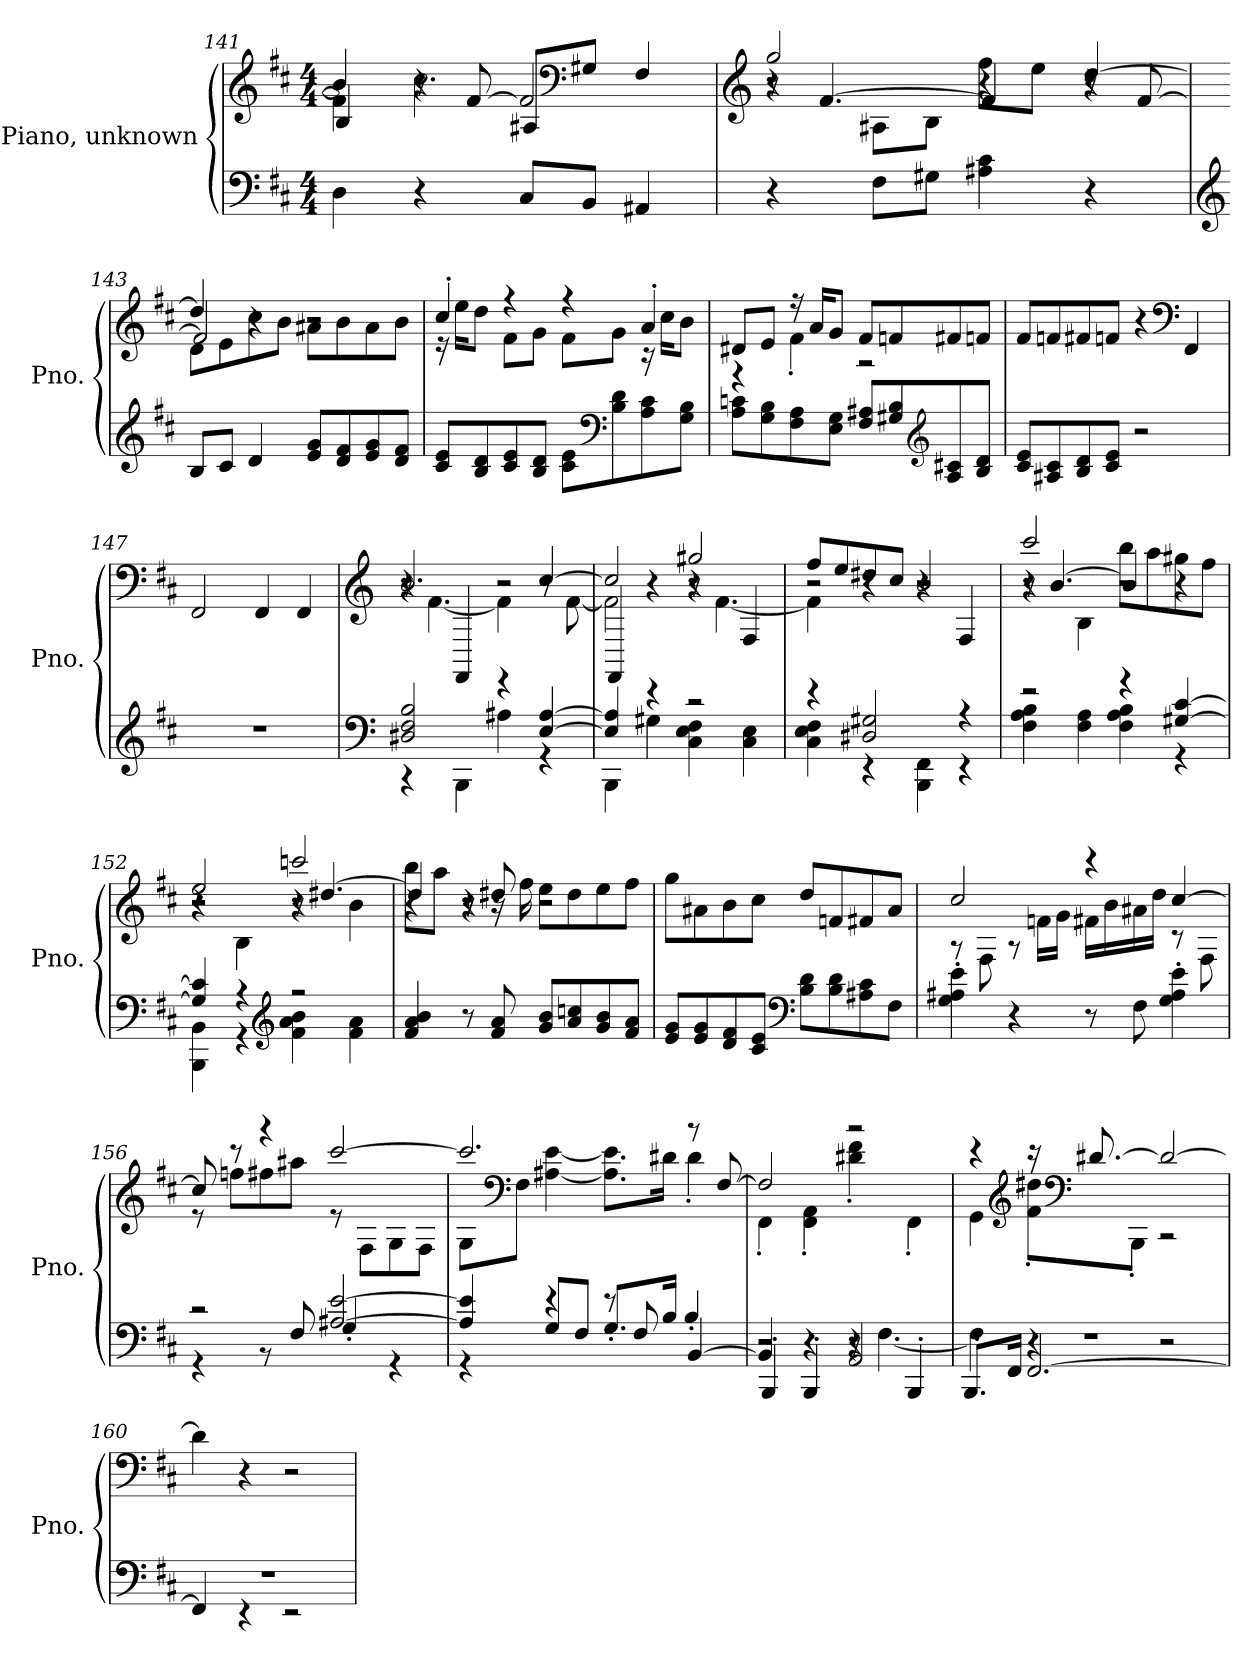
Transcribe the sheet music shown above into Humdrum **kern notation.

**kern	**kern
*part1	*part1
*staff2	*staff1
*I"Piano, unknown	*
*I'Pno.	*
*clefF4	*clefG2
*k[f#c#]	*k[f#c#]
*M4/4	*M4/4
=141	=141
*	*^
*	*	*^
4D\	4b/]	4f#\]	4B/
4r	8r	2.cc#\	4r
.	[8f#/	.	.
8C#/L	2f#/]	.	8A#X/L
*	*clefF4	*	*
8BB/J	.	.	8G#X/J
4AA#X/	.	.	4F#/
=142	=142	=142	=142
*	*clefG2	*	*
4r	2gg/	4r	8r
.	.	.	[4.f#/
8F#\L	.	8A#X\L	.
8G#X\J	.	8B\J	.
4A#X\ 4c#\	4r	8ff#\L	4f#/]
.	.	8ee\J	.
4r	[4dd/	4r	8r
.	.	.	[8f#/
!!LO:LB:g=z	!!	!!
=143	=143	=143	=143
*clefG2	*	*	*
8B/L	4dd/]	8d\L	2f#/]
8c#/J	.	8e\	.
4d/	4r	8cc#\	.
.	.	8b\J	.
8e/ 8g/L	2r	8a#X\L	2r
8d/ 8f#/	.	8b\	.
8e/ 8g/	.	8a#\	.
8d/ 8f#/J	.	8b\J	.
*	*	*v	*v
=144	=144	=144
8c#/ 8e/L	4cc#'/	16r
.	.	16ee\KL
8B/ 8d/	.	8dd\J
8c#/ 8e/	4r	8f#\L
8B/ 8d/J	.	8g\J
8c#\ 8e\L	4r	8f#\L
*clefF4	*	*
8B\ 8d\	.	8g\J
8A\ 8c#\	4a'/	16r
.	.	16cc#\KL
8G\ 8B\J	.	8b\J
=145	=145	=145
8A\ 8cn\L	8d#X/L	4r
8G\ 8B\	8e/J	.
8F#\ 8A\	16r	4f#'\
.	16a/KL	.
8E\ 8G\J	8g/J	.
8F#/ 8A#X/L	8f#/L	2r
8G#X/ 8B/	8fn/	.
*clefG2	*	*
8A#/ 8c#X/	8f#X/	.
8B/ 8d/J	8fn/J	.
*	*v	*v
!!LO:LB:g=z
=146	=146
8c#/ 8e/L	8f#/L
8A#X/ 8c#/	8fn/
8B/ 8d/	8f#X/
8c#/ 8e/J	8fn/J
2r	4r
*	*clefF4
.	4FF#/
=147	=147
1r	2FF#/
.	4FF#/
.	4FF#/
=148	=148
*clefF4	*clefG2
*^	*^
*	*	*	*^
2D#X/ 2F#/ 2B/	4r	2.b/	8r	4r
.	.	.	[4.f#\	.
.	4BBB\	.	.	4FF#/
4r	4A#X\	.	4f#\]	2r
[4E/ [4A#/	4r	[4cc#/	8r	.
.	.	.	[8f#\	.
=149	=149	=149	=149	=149
4E/] 4A#/]	4BBB\	2cc#/]	2f#\]	4FF#/
4r	4G#X\	.	.	4r
2r	4C#\ 4E\ 4F#\	2gg#X/	8r	4r
.	.	.	[4.f#\	.
.	4C#\ 4E\	.	.	4F#/
=150	=150	=150	=150	=150
4r	4C#\ 4E\ 4F#\	2r	4f#\]	8ff#/L
.	.	.	.	8ee/
2D#X/ 2G#X/	4r	.	4r	8dd#X/
.	.	.	.	8cc#/J
.	4BBB\ 4FF#\	2b/	2r	4r
4r	4r	.	.	4F#/
!!LO:LB:g=z	!!	!!
=151	=151	=151	=151	=151
2r	4F#\ 4A\ 4B\	2ccc#/	4r	8r
.	.	.	.	[4.b/
.	4F#\ 4A\	.	4B\	.
4r	4F#\ 4A\ 4B\	2r	8bb\L	4b/]
.	.	.	8aa\	.
[4G#X/ [4c#/	4r	.	8gg#X\	4r
.	.	.	8ff#\J	.
=152	=152	=152	=152	=152
4G#/] 4c#/]	4BBB\ 4BB\	2ee/	4r	2r
4r	4r	.	4B\	.
*clefG2	*	*	*	*
2r	4f#\ 4a\ 4b\	2cccn/	4r	8r
.	.	.	.	[4.dd#X/
.	4f#\ 4a\	.	4b\	.
*v	*v	*	*	*
=153	=153	=153	=153
4f#/ 4a/ 4b/	4r	8bb\L	4dd#/]
.	.	8aa\J	.
8r	8r	8r	4r
8f#/ 8a/	8dd#X/	16r	.
.	.	16ff#\	.
8g/ 8b/L	2r	8ee\L	2r
8a/ 8ccn/	.	8dd#\	.
8g/ 8b/	.	8ee\	.
8f#/ 8a/J	.	8ff#\J	.
*	*v	*v	*v
=154	=154
8e/ 8g/L	8gg\L
8e/ 8g/	8a#X\
8d/ 8f#/	8b\
8c#/ 8e/J	8cc#\J
*clefF4	*
8B\ 8d\L	8dd/L
8B\ 8d\	8fn/
8A#X\ 8c#\	8f#X/
8F#\J	8a#/J
!!LO:LB:g=z
=155	=155
*	*^
4G\' 4A#X\' 4e\'	2cc#/	8r
.	.	8F#\
4r	.	8r
.	.	16fn\LL
.	.	16g\JJ
8r	4r	16f#X\LL
.	.	16b\
8F#\	.	16a#X\
.	.	16dd\JJ
4G\' 4A#\' 4e\'	[4cc#/	8r
.	.	8F#\
=156	=156	=156
*^	*	*
2r	4r	8cc#/]	8r
.	.	8r	8ffn\L
.	8r	4r	8ff#X\
.	8F#/	.	8aa#X\J
[2A#X/ [2e/	4G'/	[2ccc#/	8r
.	.	.	8F#\L
.	4r	.	8G\
.	.	.	8F#\J
=157	=157	=157	=157
4A#/] 4e/]	4r	2.ccc#/]	8G\L
*	*	*clefF4	*
.	.	.	8F#\J
4r	8G/L	.	[4A#X\ [4e\
.	8F#/J	.	.
8r	8.G'/L	.	8.A#\] 8.e\]L
8F#/	.	.	.
.	16B/Jk	.	16d#X\Jk
[4BB/	4B'/	8r	4d#'\
.	.	[8F#/	.
!!LO:PB:g=z	!!
=158	=158	=158	=158
*	*^	*	*
4BB/]	2r	4BBB'/	2F#/]	4FF#'\
4r	.	4BBB'/	.	4FF#\' 4AA\'
2AA/	8r	4r	2r	4d#X\' 4f#\'
.	[4.F#\	.	.	.
.	.	4BBB'/	.	4FF#'\
=159	=159	=159	=159	=159
1r	4F#\]	8.BBB'/L	4r	4GG\
.	.	16FF#/Jk	.	.
*	*	*	*clefG2	*
.	4r	[2.FF#/	16r	8f#\' 8dd#X\'L
*	*	*	*clefF4	*
.	.	.	[8.d#X/	.
.	.	.	.	8BBB'\J
.	2r	.	2d#/_	2r
*	*v	*v	*	*
*	*	*v	*v
=160	=160	=160
1r	4FF#/]	4d#\]
.	4r	4r
.	2r	2r
*v	*v	*
=	=
*-	*-
